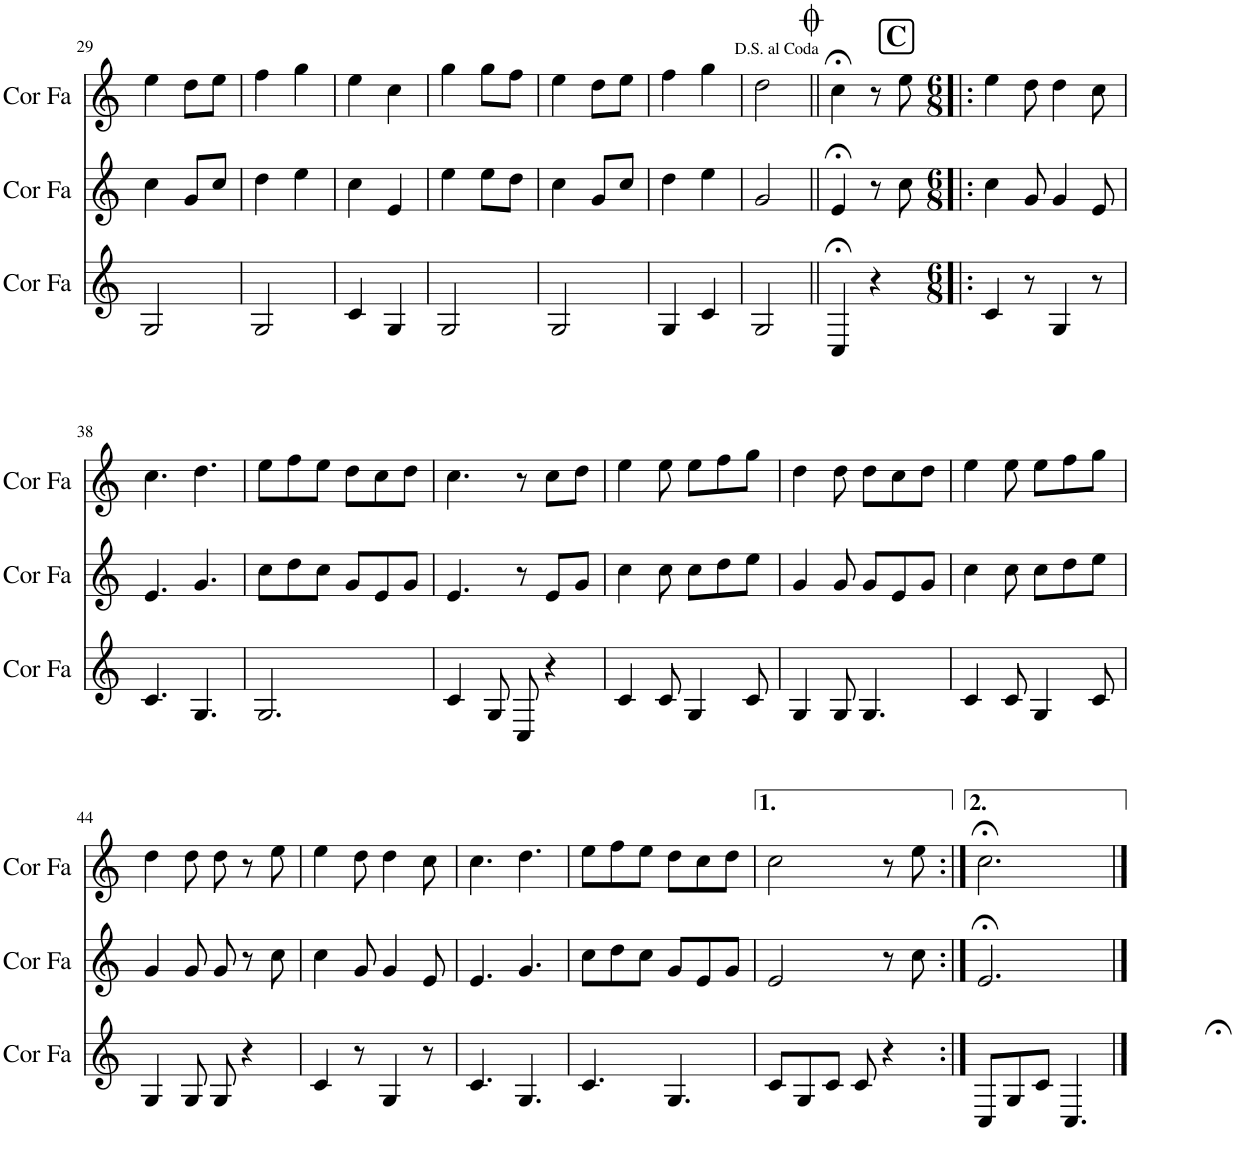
**kern	**kern	**kern
*part3	*part2	*part1
*staff3	*staff2	*staff1
*I"Cor en Fa	*I"Cor en Fa	*I"Cor en Fa
*I'Cor Fa	*I'Cor Fa	*I'Cor Fa
!!LO:PB:g=z
*clefG2	*clefG2	*clefG2
*Trd4c7	*Trd4c7	*Trd4c7
*k[]	*k[]	*k[]
*M2/4	*M2/4	*M2/4
=29	=29	=29
2G/	4cc\	4ee\
.	8g/L	8dd\L
.	8cc/J	8ee\J
=30	=30	=30
2G/	4dd\	4ff\
.	4ee\	4gg\
=31	=31	=31
4c/	4cc\	4ee\
4G/	4e/	4cc\
=32	=32	=32
2G/	4ee\	4gg\
.	8ee\L	8gg\L
.	8dd\J	8ff\J
=33	=33	=33
2G/	4cc\	4ee\
.	8g/L	8dd\L
.	8cc/J	8ee\J
=34	=34	=34
4G/	4dd\	4ff\
4c/	4ee\	4gg\
=35	=35	=35
2G/	2g/	2dd\
=36||	=36||	=36||
4C;</	4e;</	4cc;<\
4r	8r	8r
.	8cc\	8ee\
!!LO:REH:place=s1:a:B:cj:fs=14:t=C
=37!|:	=37!|:	=37!|:
*M6/8	*M6/8	*M6/8
4c/	4cc\	4ee\
8r	8g/	8dd\
4G/	4g/	4dd\
8r	8e/	8cc\
!!LO:LB:g=z
=38	=38	=38
4.c/	4.e/	4.cc\
4.G/	4.g/	4.dd\
=39	=39	=39
2.G/	8cc\L	8ee\L
.	8dd\	8ff\
.	8cc\J	8ee\J
.	8g/L	8dd\L
.	8e/	8cc\
.	8g/J	8dd\J
=40	=40	=40
4c/	4.e/	4.cc\
8G/	.	.
8C/	8r	8r
4r	8e/L	8cc\L
.	8g/J	8dd\J
=41	=41	=41
4c/	4cc\	4ee\
8c/	8cc\	8ee\
4G/	8cc\L	8ee\L
.	8dd\	8ff\
8c/	8ee\J	8gg\J
=42	=42	=42
4G/	4g/	4dd\
8G/	8g/	8dd\
4.G/	8g/L	8dd\L
.	8e/	8cc\
.	8g/J	8dd\J
=43	=43	=43
4c/	4cc\	4ee\
8c/	8cc\	8ee\
4G/	8cc\L	8ee\L
.	8dd\	8ff\
8c/	8ee\J	8gg\J
!!LO:LB:g=z
=44	=44	=44
4G/	4g/	4dd\
8G/	8g/	8dd\
8G/	8g/	8dd\
4r	8r	8r
.	8cc\	8ee\
=45	=45	=45
4c/	4cc\	4ee\
8r	8g/	8dd\
4G/	4g/	4dd\
8r	8e/	8cc\
=46	=46	=46
4.c/	4.e/	4.cc\
4.G/	4.g/	4.dd\
=47	=47	=47
4.c/	8cc\L	8ee\L
.	8dd\	8ff\
.	8cc\J	8ee\J
4.G/	8g/L	8dd\L
.	8e/	8cc\
.	8g/J	8dd\J
=48	=48	=48
8c/L	2e/	2cc\
8G/	.	.
8c/J	.	.
8c/	.	.
4r	8r	8r
.	8cc\	8ee\
=49:|!	=49:|!	=49:|!
8C;</L	2.e;</	2.cc;<\
8G/	.	.
8c/J	.	.
4.C/	.	.
==	==	==
*-	*-	*-
